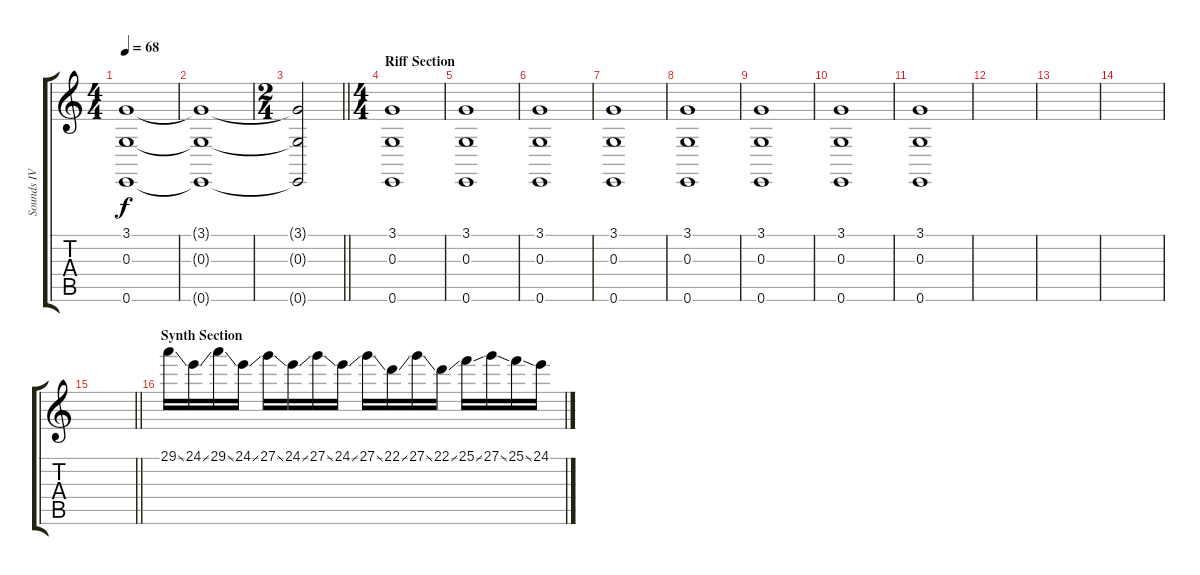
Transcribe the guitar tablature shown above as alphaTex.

\track ("Sounds IV (Drone)" "Sounds IV ") {instrument pad2warm}
\staff {score tabs}
\tuning (E4 B3 G3 D3 A2 E2) {hide}
\ts (4 4)
\tempo 68
\clef g2
\ks c
(3.1{t} 0.3{t} 0.6{t}).1{dy f} |
(3.1{t} 0.3{t} 0.6{t}).1 |
\ts (2 4)
\barLineRight lightlight
(3.1{t} 0.3{t} 0.6{t}).2 |
\ts (4 4)
\section ("" "Riff Section")
(3.1 0.3 0.6).1 |
(3.1 0.3 0.6).1 |
(3.1 0.3 0.6).1 |
(3.1 0.3 0.6).1 |
(3.1 0.3 0.6).1 |
(3.1 0.3 0.6).1 |
(3.1 0.3 0.6).1{volume 0} |
(3.1 0.3 0.6).1 |
|
|
|
\barLineRight lightlight
|
\section ("" "Synth Section")
29.1{ss}.16{volume 10 instrument lead1square} 24.1{ss}.16 29.1{ss}.16 24.1{ss}.16 27.1{ss}.16 24.1{ss}.16 27.1{ss}.16 24.1{ss}.16 27.1{ss}.16 22.1{ss}.16 27.1{ss}.16 22.1{ss}.16 25.1{ss}.16 27.1{ss}.16 25.1{ss}.16 24.1.16
